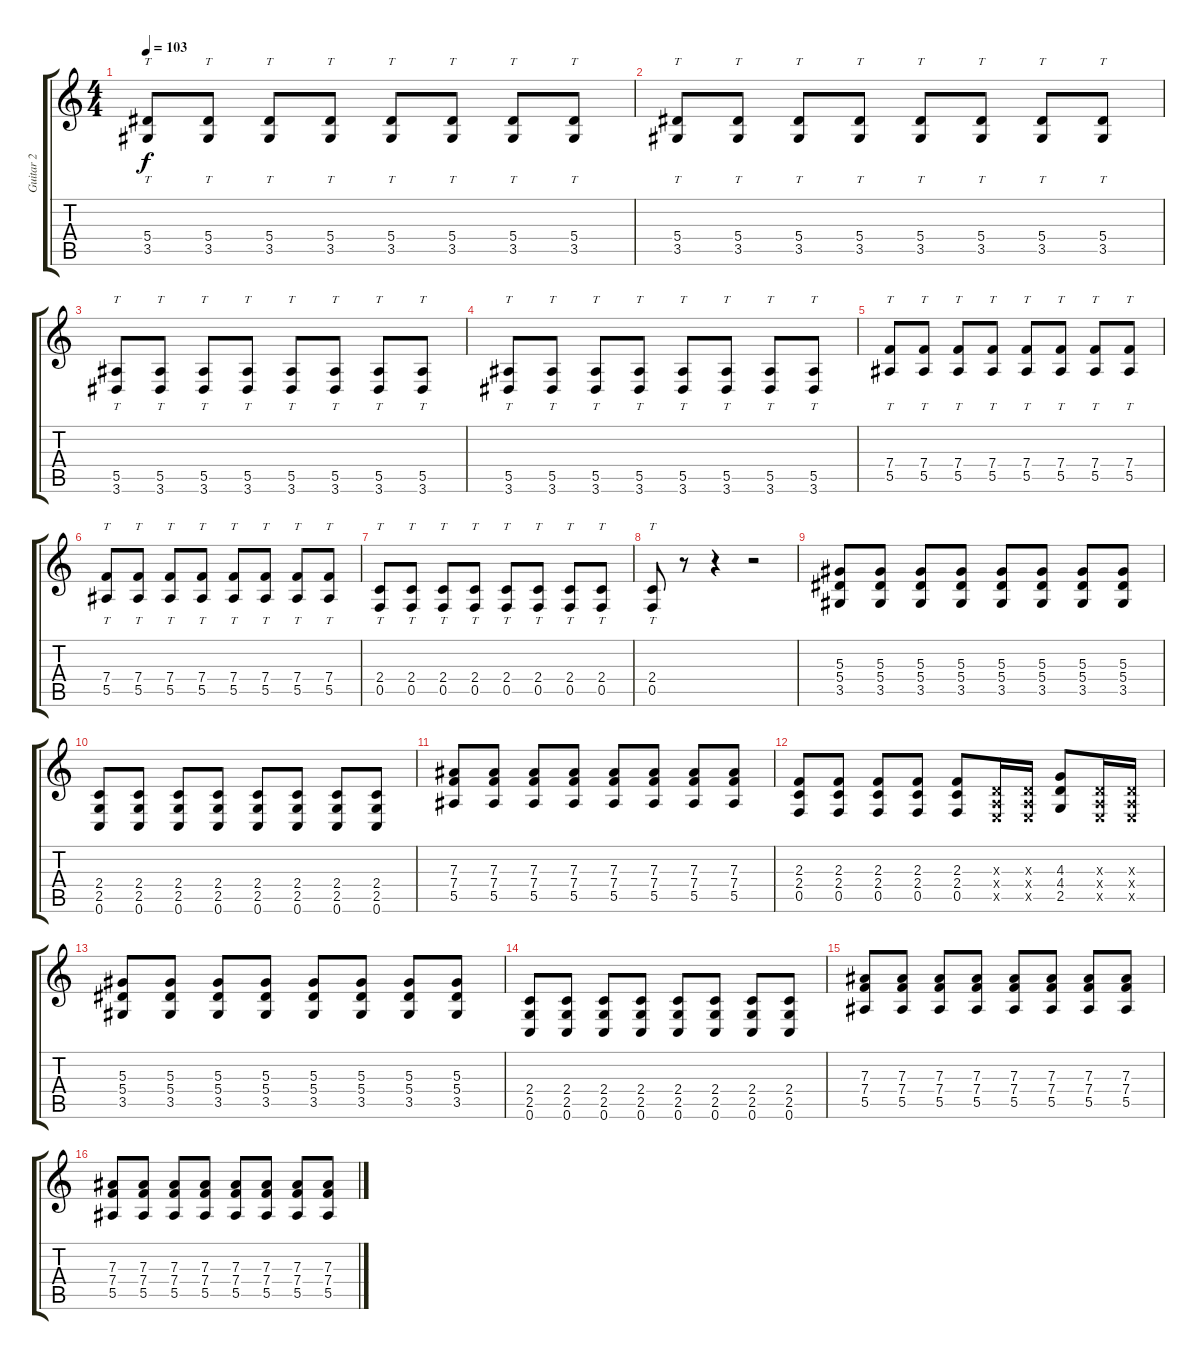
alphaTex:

\track ("Guitar 2" "Guitar 2") {instrument overdrivenguitar}
\staff {score tabs}
\tuning (C4 G3 Eb3 Bb2 F2 C2) {hide}
\ts (4 4)
\tempo 103
\clef g2
\ks c
(5.4 3.5).8{tt dy f} (5.4 3.5).8{tt} (5.4 3.5).8{tt} (5.4 3.5).8{tt} (5.4 3.5).8{tt} (5.4 3.5).8{tt} (5.4 3.5).8{tt} (5.4 3.5).8{tt} |
(5.4 3.5).8{tt} (5.4 3.5).8{tt} (5.4 3.5).8{tt} (5.4 3.5).8{tt} (5.4 3.5).8{tt} (5.4 3.5).8{tt} (5.4 3.5).8{tt} (5.4 3.5).8{tt} |
(5.5 3.6).8{tt} (5.5 3.6).8{tt} (5.5 3.6).8{tt} (5.5 3.6).8{tt} (5.5 3.6).8{tt} (5.5 3.6).8{tt} (5.5 3.6).8{tt} (5.5 3.6).8{tt} |
(5.5 3.6).8{tt} (5.5 3.6).8{tt} (5.5 3.6).8{tt} (5.5 3.6).8{tt} (5.5 3.6).8{tt} (5.5 3.6).8{tt} (5.5 3.6).8{tt} (5.5 3.6).8{tt} |
(7.4 5.5).8{tt} (7.4 5.5).8{tt} (7.4 5.5).8{tt} (7.4 5.5).8{tt} (7.4 5.5).8{tt} (7.4 5.5).8{tt} (7.4 5.5).8{tt} (7.4 5.5).8{tt} |
(7.4 5.5).8{tt} (7.4 5.5).8{tt} (7.4 5.5).8{tt} (7.4 5.5).8{tt} (7.4 5.5).8{tt} (7.4 5.5).8{tt} (7.4 5.5).8{tt} (7.4 5.5).8{tt} |
(2.4 0.5).8{tt} (2.4 0.5).8{tt} (2.4 0.5).8{tt} (2.4 0.5).8{tt} (2.4 0.5).8{tt} (2.4 0.5).8{tt} (2.4 0.5).8{tt} (2.4 0.5).8{tt} |
(2.4 0.5).8{tt} r.8 r.4 r.2 |
(5.3 5.4 3.5).8{volume 13} (5.3 5.4 3.5).8 (5.3 5.4 3.5).8 (5.3 5.4 3.5).8 (5.3 5.4 3.5).8 (5.3 5.4 3.5).8 (5.3 5.4 3.5).8 (5.3 5.4 3.5).8 |
(2.4 2.5 0.6).8 (2.4 2.5 0.6).8 (2.4 2.5 0.6).8 (2.4 2.5 0.6).8 (2.4 2.5 0.6).8 (2.4 2.5 0.6).8 (2.4 2.5 0.6).8 (2.4 2.5 0.6).8 |
(7.3 7.4 5.5).8 (7.3 7.4 5.5).8 (7.3 7.4 5.5).8 (7.3 7.4 5.5).8 (7.3 7.4 5.5).8 (7.3 7.4 5.5).8 (7.3 7.4 5.5).8 (7.3 7.4 5.5).8 |
(2.3 2.4 0.5).8 (2.3 2.4 0.5).8 (2.3 2.4 0.5).8 (2.3 2.4 0.5).8 (2.3 2.4 0.5).8 (-1.3{x} -1.4{x} -1.5{x}).16 (-1.3{x} -1.4{x} -1.5{x}).16 (4.3 4.4 2.5).8 (-1.3{x} -1.4{x} -1.5{x}).16 (-1.3{x} -1.4{x} -1.5{x}).16 |
(5.3 5.4 3.5).8 (5.3 5.4 3.5).8 (5.3 5.4 3.5).8 (5.3 5.4 3.5).8 (5.3 5.4 3.5).8 (5.3 5.4 3.5).8 (5.3 5.4 3.5).8 (5.3 5.4 3.5).8 |
(2.4 2.5 0.6).8 (2.4 2.5 0.6).8 (2.4 2.5 0.6).8 (2.4 2.5 0.6).8 (2.4 2.5 0.6).8 (2.4 2.5 0.6).8 (2.4 2.5 0.6).8 (2.4 2.5 0.6).8 |
(7.3 7.4 5.5).8 (7.3 7.4 5.5).8 (7.3 7.4 5.5).8 (7.3 7.4 5.5).8 (7.3 7.4 5.5).8 (7.3 7.4 5.5).8 (7.3 7.4 5.5).8 (7.3 7.4 5.5).8 |
(7.3 7.4 5.5).8 (7.3 7.4 5.5).8 (7.3 7.4 5.5).8 (7.3 7.4 5.5).8 (7.3 7.4 5.5).8 (7.3 7.4 5.5).8 (7.3 7.4 5.5).8 (7.3 7.4 5.5).8
